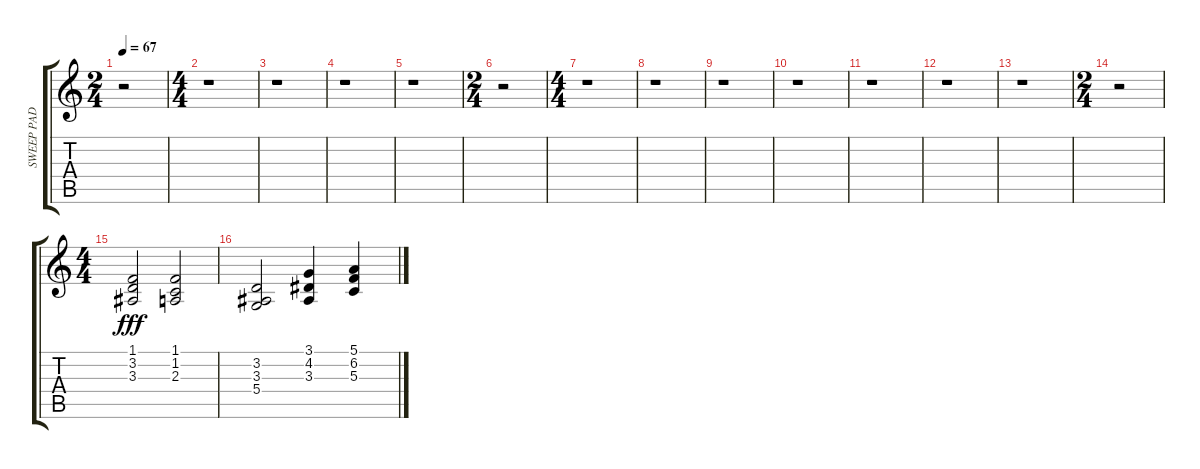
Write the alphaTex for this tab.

\track ("SWEEP PAD" "SWEEP PAD") {instrument pad8sweep}
\staff {score tabs}
\tuning (E4 B3 G3 D3 A2 E2) {hide}
\ts (2 4)
\tempo 67
\clef g2
\ks c
r.2{dy fff} |
\ts (4 4)
r.1 |
r.1 |
r.1 |
r.1 |
\ts (2 4)
r.2 |
\ts (4 4)
r.1 |
r.1 |
r.1 |
r.1 |
r.1 |
r.1 |
r.1 |
\ts (2 4)
r.2 |
\ts (4 4)
(1.1 3.2 3.3).2 (1.1 1.2 2.3).2 |
(3.2 3.3 5.4).2 (3.1 4.2 3.3).4 (5.1 6.2 5.3).4
